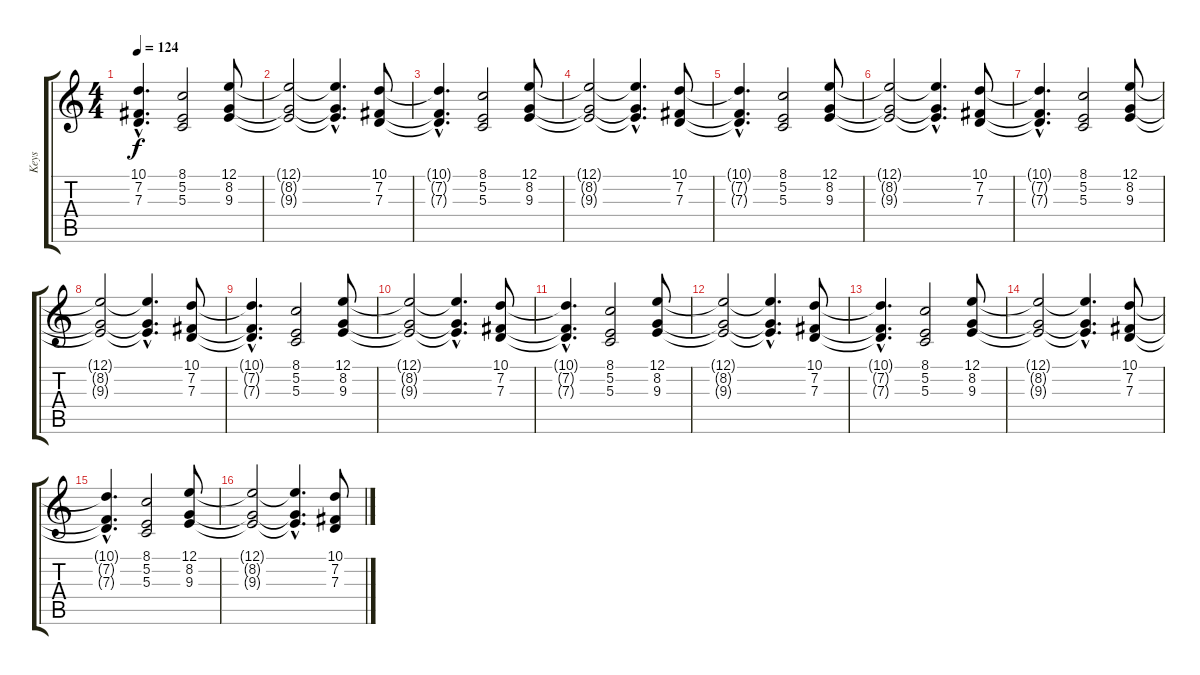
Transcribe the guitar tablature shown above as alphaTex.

\track ("Keys" "Keys") {instrument synthstrings2}
\staff {score tabs}
\tuning (E4 B3 G3 D3 A2 E2) {hide}
\ts (4 4)
\tempo 124
\clef g2
\ks c
(10.1{hac t} 7.2{hac t} 7.3{hac t}).4{d dy f} (8.1 5.2 5.3).2 (12.1 8.2 9.3).8 |
(12.1{t} 8.2{t} 9.3{t}).2 (12.1{hac t} 8.2{hac t} 9.3{hac t}).4{d} (10.1 7.2 7.3).8 |
(10.1{hac t} 7.2{hac t} 7.3{hac t}).4{d} (8.1 5.2 5.3).2 (12.1 8.2 9.3).8 |
(12.1{t} 8.2{t} 9.3{t}).2 (12.1{hac t} 8.2{hac t} 9.3{hac t}).4{d} (10.1 7.2 7.3).8 |
(10.1{hac t} 7.2{hac t} 7.3{hac t}).4{d} (8.1 5.2 5.3).2 (12.1 8.2 9.3).8 |
(12.1{t} 8.2{t} 9.3{t}).2 (12.1{hac t} 8.2{hac t} 9.3{hac t}).4{d} (10.1 7.2 7.3).8 |
(10.1{hac t} 7.2{hac t} 7.3{hac t}).4{d} (8.1 5.2 5.3).2 (12.1 8.2 9.3).8 |
(12.1{t} 8.2{t} 9.3{t}).2 (12.1{hac t} 8.2{hac t} 9.3{hac t}).4{d} (10.1 7.2 7.3).8 |
(10.1{hac t} 7.2{hac t} 7.3{hac t}).4{d} (8.1 5.2 5.3).2 (12.1 8.2 9.3).8 |
(12.1{t} 8.2{t} 9.3{t}).2 (12.1{hac t} 8.2{hac t} 9.3{hac t}).4{d} (10.1 7.2 7.3).8 |
(10.1{hac t} 7.2{hac t} 7.3{hac t}).4{d} (8.1 5.2 5.3).2 (12.1 8.2 9.3).8 |
(12.1{t} 8.2{t} 9.3{t}).2 (12.1{hac t} 8.2{hac t} 9.3{hac t}).4{d} (10.1 7.2 7.3).8 |
(10.1{hac t} 7.2{hac t} 7.3{hac t}).4{d} (8.1 5.2 5.3).2 (12.1 8.2 9.3).8 |
(12.1{t} 8.2{t} 9.3{t}).2 (12.1{hac t} 8.2{hac t} 9.3{hac t}).4{d} (10.1 7.2 7.3).8 |
(10.1{hac t} 7.2{hac t} 7.3{hac t}).4{d} (8.1 5.2 5.3).2 (12.1 8.2 9.3).8 |
(12.1{t} 8.2{t} 9.3{t}).2 (12.1{hac t} 8.2{hac t} 9.3{hac t}).4{d} (10.1 7.2 7.3).8
